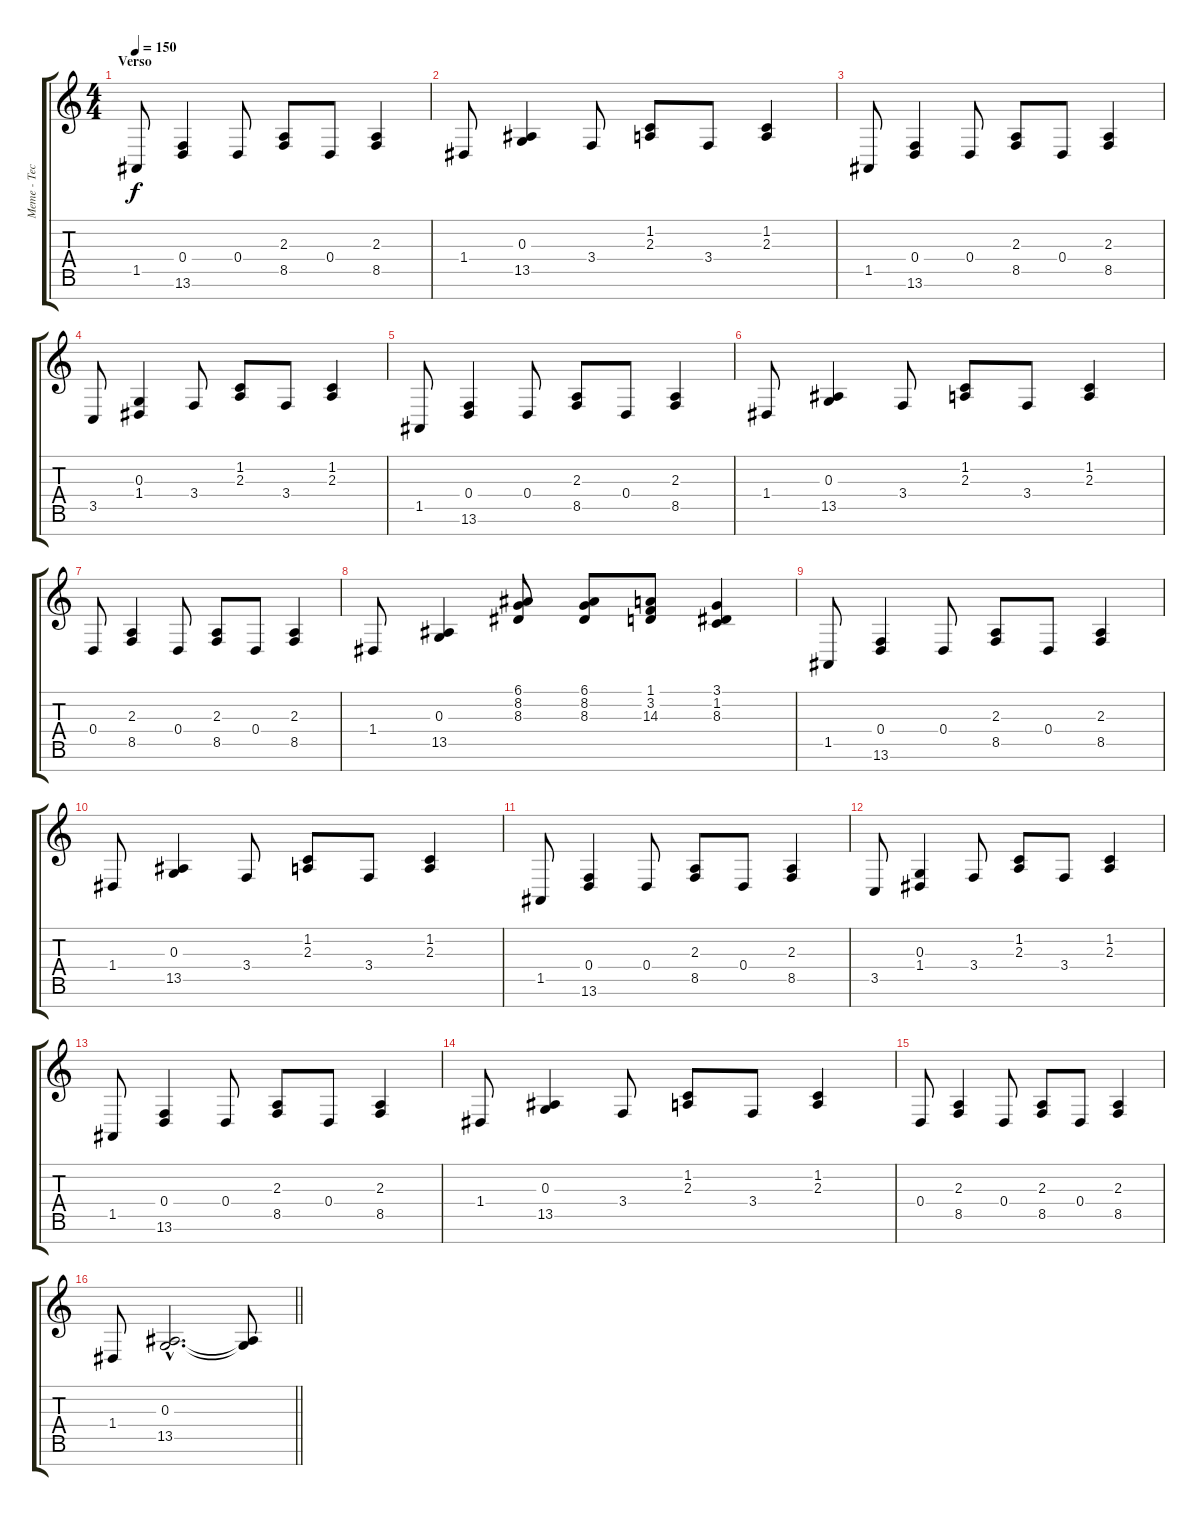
\track ("Meme - Teclado 1" "Meme - Tec") {instrument electricgrandpiano}
\staff {score tabs}
\tuning (E4 B3 G3 D3 A2 E2 B1) {hide}
\ts (4 4)
\section ("" "Verso")
\tempo 150
\clef g2
\ks c
1.5.8{dy f volume 11} (0.4 13.6).4 0.4.8 (2.3 8.5).8 0.4.8 (2.3 8.5).4 |
1.4.8 (0.3 13.5).4 3.4.8 (1.2 2.3).8 3.4.8 (1.2 2.3).4 |
1.5.8 (0.4 13.6).4 0.4.8 (2.3 8.5).8 0.4.8 (2.3 8.5).4 |
3.5.8 (0.3 1.4).4 3.4.8 (1.2 2.3).8 3.4.8 (1.2 2.3).4 |
1.5.8 (0.4 13.6).4 0.4.8 (2.3 8.5).8 0.4.8 (2.3 8.5).4 |
1.4.8 (0.3 13.5).4 3.4.8 (1.2 2.3).8 3.4.8 (1.2 2.3).4 |
0.4.8 (2.3 8.5).4 0.4.8 (2.3 8.5).8 0.4.8 (2.3 8.5).4 |
1.4.8 (0.3 13.5).4 (6.1 8.2 8.3).8 (6.1 8.2 8.3).8 (1.1 3.2 14.3).8 (3.1 1.2 8.3).4 |
1.5.8 (0.4 13.6).4 0.4.8 (2.3 8.5).8 0.4.8 (2.3 8.5).4 |
1.4.8 (0.3 13.5).4 3.4.8 (1.2 2.3).8 3.4.8 (1.2 2.3).4 |
1.5.8 (0.4 13.6).4 0.4.8 (2.3 8.5).8 0.4.8 (2.3 8.5).4 |
3.5.8 (0.3 1.4).4 3.4.8 (1.2 2.3).8 3.4.8 (1.2 2.3).4 |
1.5.8 (0.4 13.6).4 0.4.8 (2.3 8.5).8 0.4.8 (2.3 8.5).4 |
1.4.8 (0.3 13.5).4 3.4.8 (1.2 2.3).8 3.4.8 (1.2 2.3).4 |
0.4.8 (2.3 8.5).4 0.4.8 (2.3 8.5).8 0.4.8 (2.3 8.5).4 |
\barLineRight lightlight
1.4.8 (0.3{hac} 13.5{hac}).2{d} (0.3{t} 13.5{t}).8
